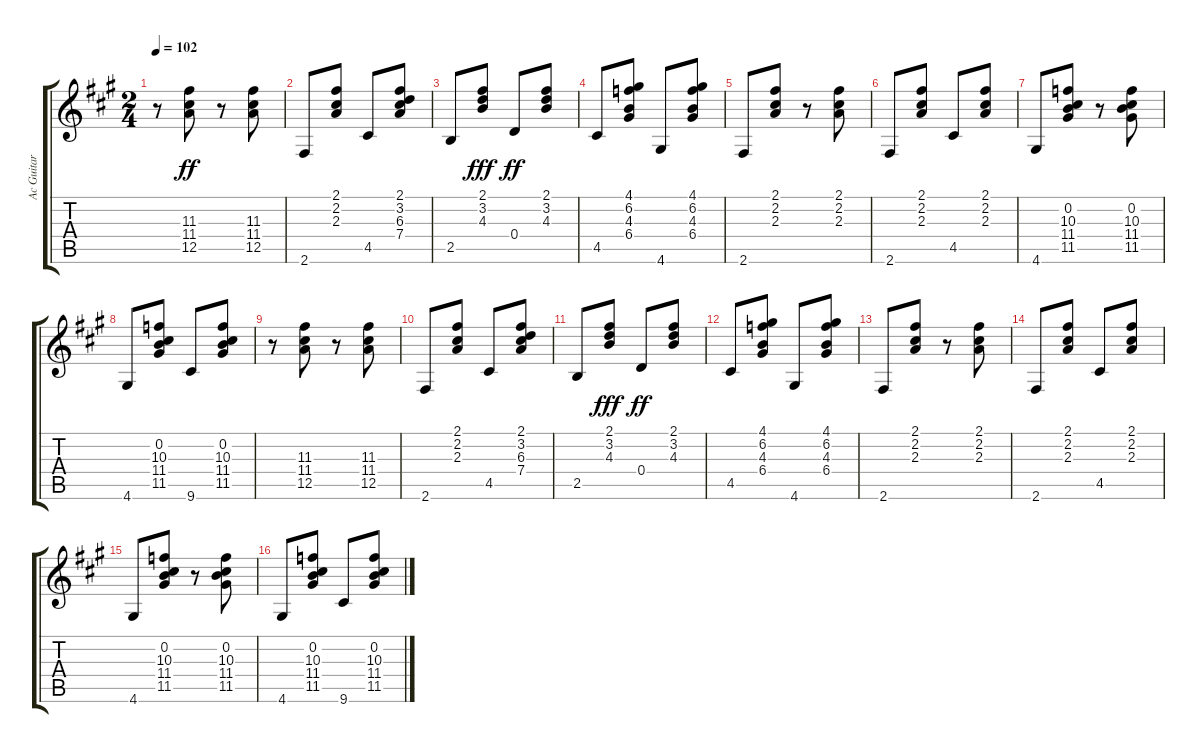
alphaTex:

\track ("Ac Guitar" "Ac Guitar") {instrument acousticguitarsteel}
\staff {score tabs}
\tuning (E4 B3 G3 D3 A2 E2) {hide}
\ts (2 4)
\tempo 102
\clef g2
\ks a
r.8{dy ff} (11.3 11.4 12.5).8 r.8 (11.3 11.4 12.5).8 |
2.6.8 (2.1 2.2 2.3).8 4.5.8 (2.1 3.2 6.3 7.4).8 |
2.5.8 (2.1 3.2 4.3).8{dy fff} 0.4.8{dy ff} (2.1 3.2 4.3).8 |
4.5.8 (4.1 6.2 4.3 6.4).8 4.6.8 (4.1 6.2 4.3 6.4).8 |
2.6.8 (2.1 2.2 2.3).8 r.8 (2.1 2.2 2.3).8 |
2.6.8 (2.1 2.2 2.3).8 4.5.8 (2.1 2.2 2.3).8 |
4.6.8 (0.2 10.3 11.4 11.5).8 r.8 (0.2 10.3 11.4 11.5).8 |
4.6.8 (0.2 10.3 11.4 11.5).8 9.6.8 (0.2 10.3 11.4 11.5).8 |
r.8 (11.3 11.4 12.5).8 r.8 (11.3 11.4 12.5).8 |
2.6.8 (2.1 2.2 2.3).8 4.5.8 (2.1 3.2 6.3 7.4).8 |
2.5.8 (2.1 3.2 4.3).8{dy fff} 0.4.8{dy ff} (2.1 3.2 4.3).8 |
4.5.8 (4.1 6.2 4.3 6.4).8 4.6.8 (4.1 6.2 4.3 6.4).8 |
2.6.8 (2.1 2.2 2.3).8 r.8 (2.1 2.2 2.3).8 |
2.6.8 (2.1 2.2 2.3).8 4.5.8 (2.1 2.2 2.3).8 |
4.6.8 (0.2 10.3 11.4 11.5).8 r.8 (0.2 10.3 11.4 11.5).8 |
4.6.8 (0.2 10.3 11.4 11.5).8 9.6.8 (0.2 10.3 11.4 11.5).8
